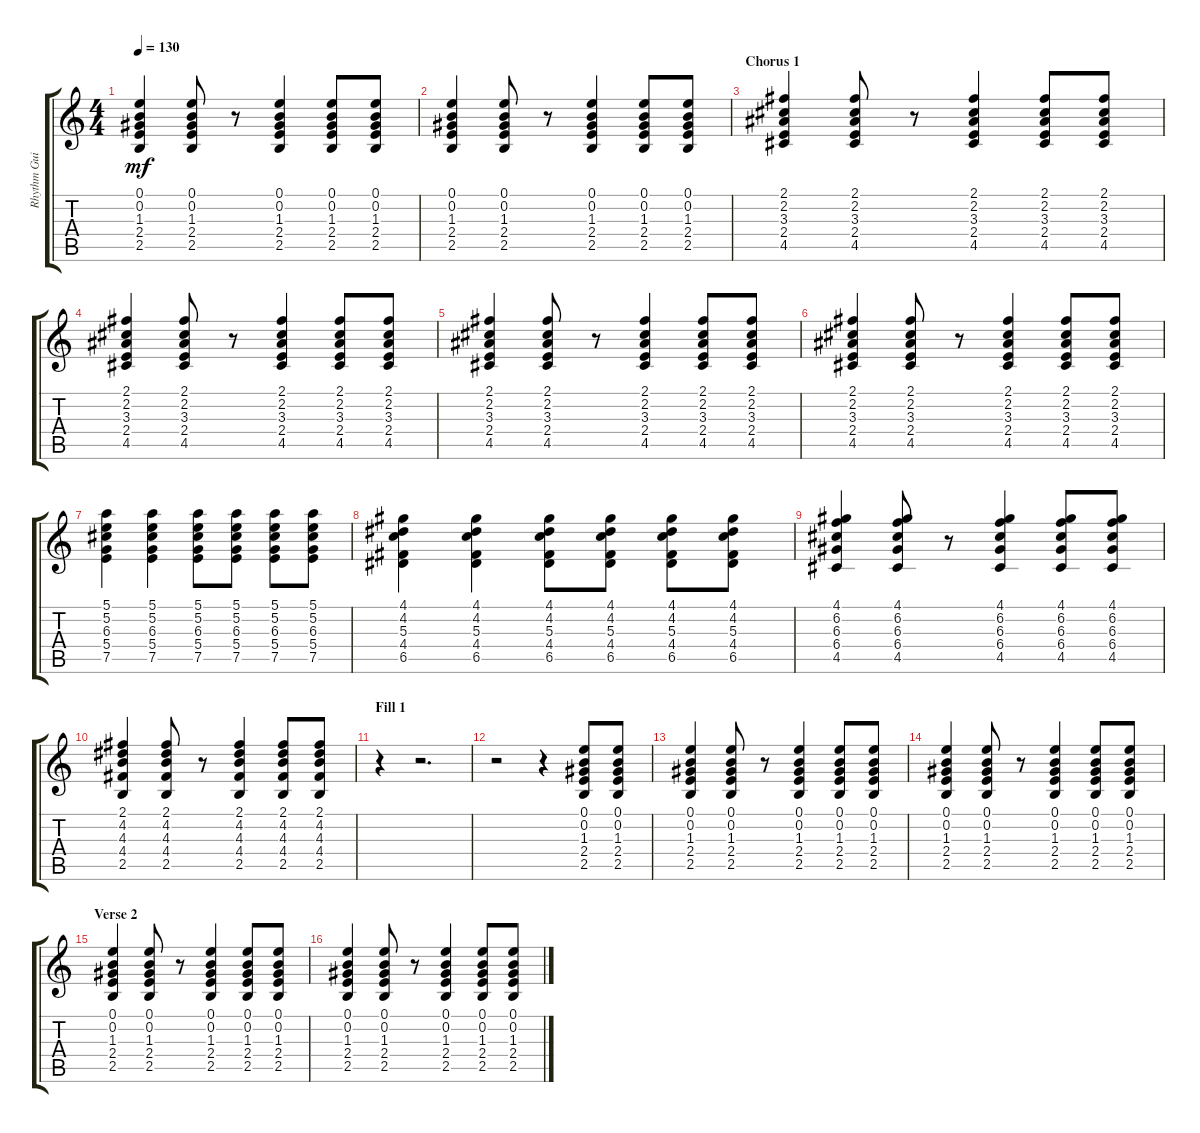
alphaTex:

\track ("Rhythm Guitar" "Rhythm Gui") {instrument electricguitarclean}
\staff {score tabs}
\tuning (E4 B3 G3 D3 A2 E2) {hide}
\ts (4 4)
\tempo 130
\clef g2
\ks c
(0.1 0.2 1.3 2.4 2.5).4{dy mf} (0.1 0.2 1.3 2.4 2.5).8 r.8 (0.1 0.2 1.3 2.4 2.5).4 (0.1 0.2 1.3 2.4 2.5).8 (0.1 0.2 1.3 2.4 2.5).8 |
(0.1 0.2 1.3 2.4 2.5).4 (0.1 0.2 1.3 2.4 2.5).8 r.8 (0.1 0.2 1.3 2.4 2.5).4 (0.1 0.2 1.3 2.4 2.5).8 (0.1 0.2 1.3 2.4 2.5).8 |
\section ("" "Chorus 1")
(2.1 2.2 3.3 2.4 4.5).4 (2.1 2.2 3.3 2.4 4.5).8 r.8 (2.1 2.2 3.3 2.4 4.5).4 (2.1 2.2 3.3 2.4 4.5).8 (2.1 2.2 3.3 2.4 4.5).8 |
(2.1 2.2 3.3 2.4 4.5).4 (2.1 2.2 3.3 2.4 4.5).8 r.8 (2.1 2.2 3.3 2.4 4.5).4 (2.1 2.2 3.3 2.4 4.5).8 (2.1 2.2 3.3 2.4 4.5).8 |
(2.1 2.2 3.3 2.4 4.5).4 (2.1 2.2 3.3 2.4 4.5).8 r.8 (2.1 2.2 3.3 2.4 4.5).4 (2.1 2.2 3.3 2.4 4.5).8 (2.1 2.2 3.3 2.4 4.5).8 |
(2.1 2.2 3.3 2.4 4.5).4 (2.1 2.2 3.3 2.4 4.5).8 r.8 (2.1 2.2 3.3 2.4 4.5).4 (2.1 2.2 3.3 2.4 4.5).8 (2.1 2.2 3.3 2.4 4.5).8 |
(5.1 5.2 6.3 5.4 7.5).4 (5.1 5.2 6.3 5.4 7.5).4 (5.1 5.2 6.3 5.4 7.5).8 (5.1 5.2 6.3 5.4 7.5).8 (5.1 5.2 6.3 5.4 7.5).8 (5.1 5.2 6.3 5.4 7.5).8 |
(4.1 4.2 5.3 4.4 6.5).4 (4.1 4.2 5.3 4.4 6.5).4 (4.1 4.2 5.3 4.4 6.5).8 (4.1 4.2 5.3 4.4 6.5).8 (4.1 4.2 5.3 4.4 6.5).8 (4.1 4.2 5.3 4.4 6.5).8 |
(4.1 6.2 6.3 6.4 4.5).4 (4.1 6.2 6.3 6.4 4.5).8 r.8 (4.1 6.2 6.3 6.4 4.5).4 (4.1 6.2 6.3 6.4 4.5).8 (4.1 6.2 6.3 6.4 4.5).8 |
(2.1 4.2 4.3 4.4 2.5).4 (2.1 4.2 4.3 4.4 2.5).8 r.8 (2.1 4.2 4.3 4.4 2.5).4 (2.1 4.2 4.3 4.4 2.5).8 (2.1 4.2 4.3 4.4 2.5).8 |
\section ("" "Fill 1")
r.4 r.2{d} |
r.2 r.4 (0.1 0.2 1.3 2.4 2.5).8 (0.1 0.2 1.3 2.4 2.5).8 |
(0.1 0.2 1.3 2.4 2.5).4 (0.1 0.2 1.3 2.4 2.5).8 r.8 (0.1 0.2 1.3 2.4 2.5).4 (0.1 0.2 1.3 2.4 2.5).8 (0.1 0.2 1.3 2.4 2.5).8 |
(0.1 0.2 1.3 2.4 2.5).4 (0.1 0.2 1.3 2.4 2.5).8 r.8 (0.1 0.2 1.3 2.4 2.5).4 (0.1 0.2 1.3 2.4 2.5).8 (0.1 0.2 1.3 2.4 2.5).8 |
\section ("" "Verse 2")
(0.1 0.2 1.3 2.4 2.5).4 (0.1 0.2 1.3 2.4 2.5).8 r.8 (0.1 0.2 1.3 2.4 2.5).4 (0.1 0.2 1.3 2.4 2.5).8 (0.1 0.2 1.3 2.4 2.5).8 |
(0.1 0.2 1.3 2.4 2.5).4 (0.1 0.2 1.3 2.4 2.5).8 r.8 (0.1 0.2 1.3 2.4 2.5).4 (0.1 0.2 1.3 2.4 2.5).8 (0.1 0.2 1.3 2.4 2.5).8
